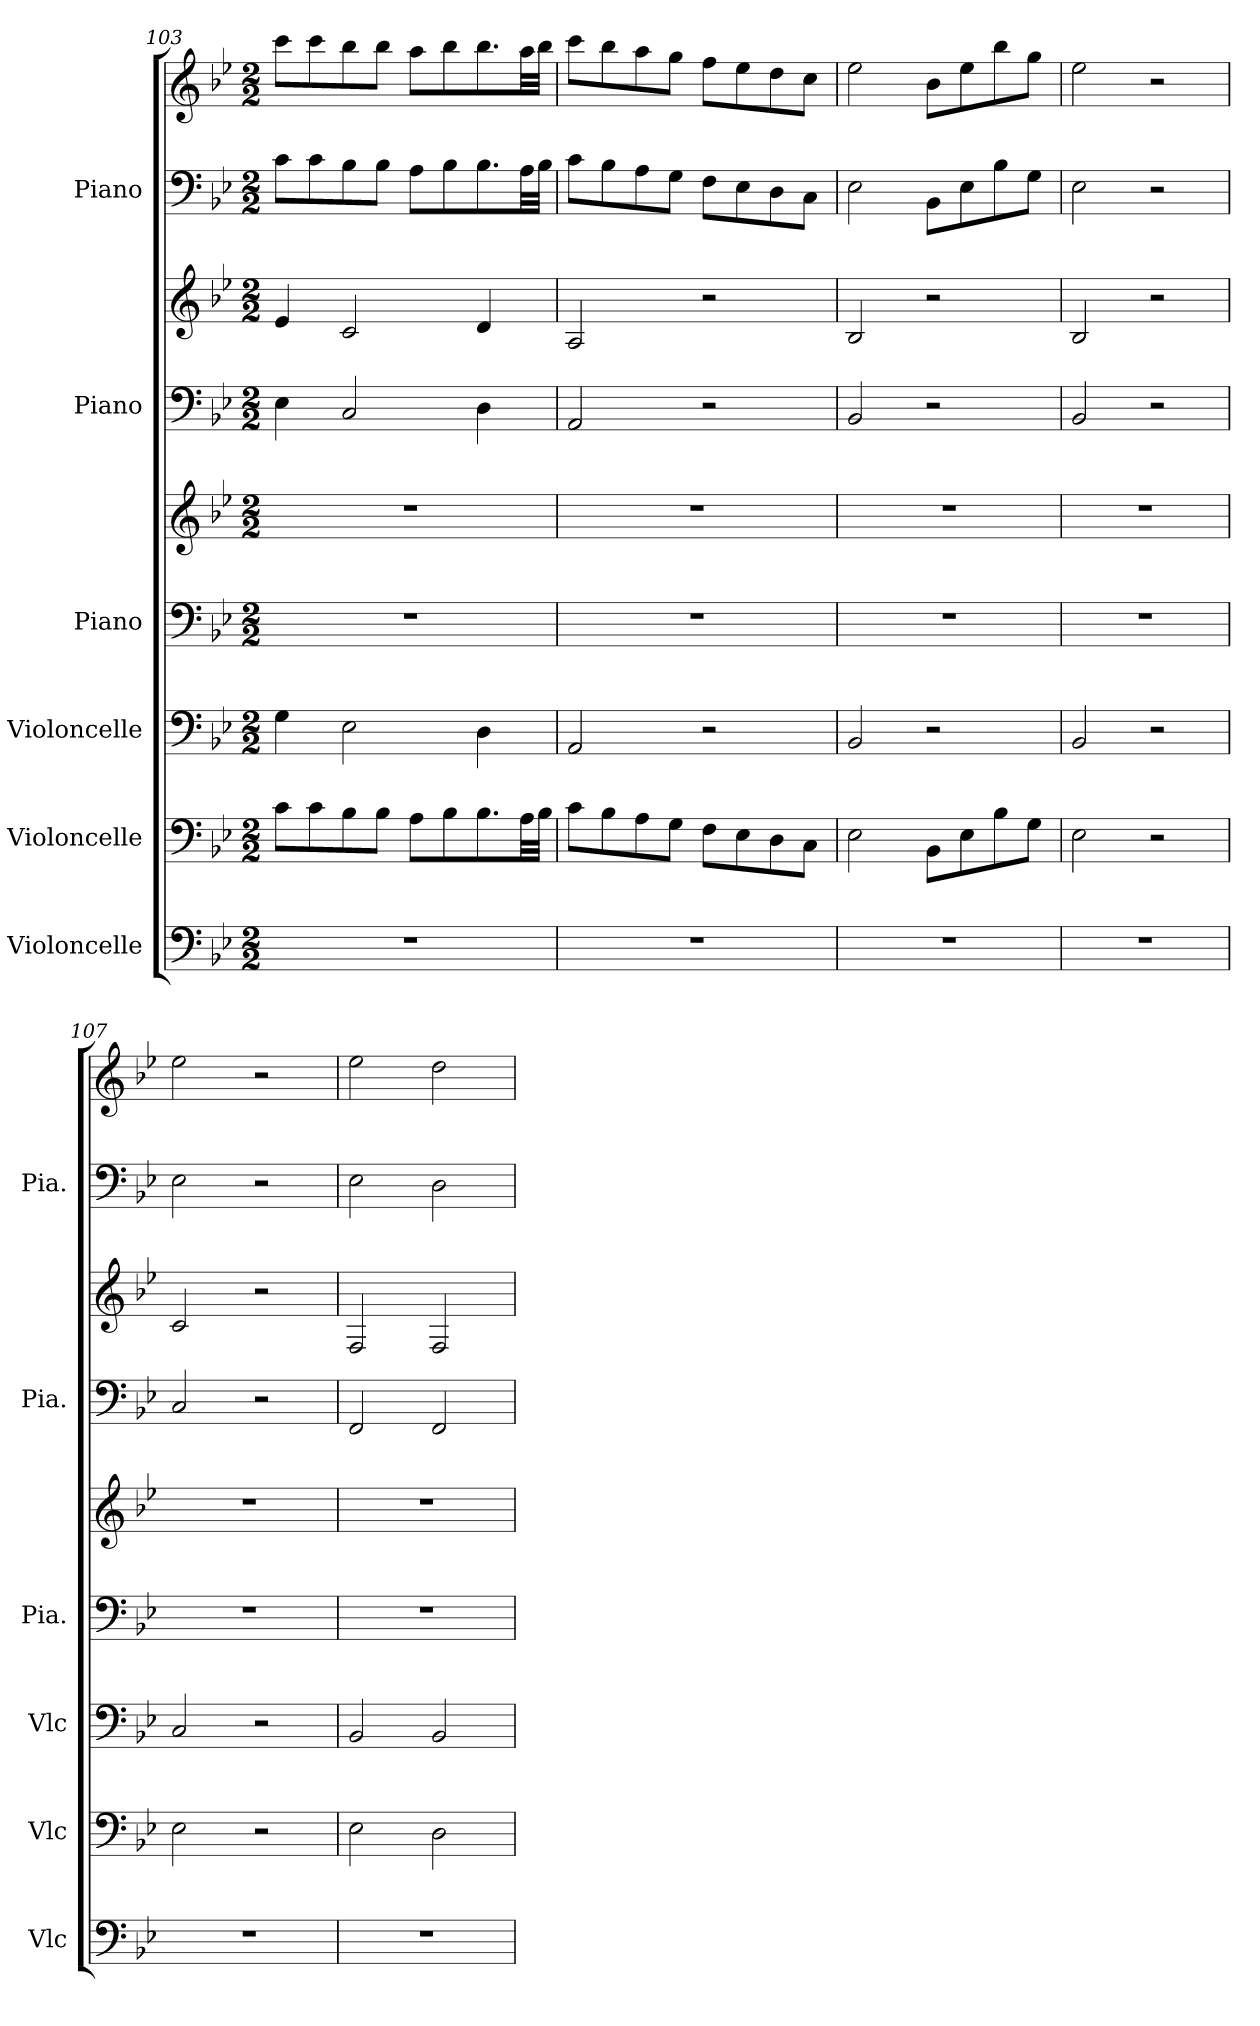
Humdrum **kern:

**kern	**kern	**kern	**kern	**kern	**kern	**kern	**kern	**kern
*part6	*part5	*part4	*part3	*part3	*part2	*part2	*part1	*part1
*staff9	*staff8	*staff7	*staff6	*staff5	*staff4	*staff3	*staff2	*staff1
*I"Violoncelle	*I"Violoncelle	*I"Violoncelle	*I"Piano	*	*I"Piano	*	*I"Piano	*
*I'Vlc	*I'Vlc	*I'Vlc	*I'Pia.	*	*I'Pia.	*	*I'Pia.	*
*clefF4	*clefF4	*clefF4	*clefF4	*clefG2	*clefF4	*clefG2	*clefF4	*clefG2
*k[b-e-]	*k[b-e-]	*k[b-e-]	*k[b-e-]	*k[b-e-]	*k[b-e-]	*k[b-e-]	*k[b-e-]	*k[b-e-]
*M2/2	*M2/2	*M2/2	*M2/2	*M2/2	*M2/2	*M2/2	*M2/2	*M2/2
=103	=103	=103	=103	=103	=103	=103	=103	=103
1r	8c\L	4G\	1r	1r	4E-\	4e-/	8c\L	8ccc\L
.	8c\	.	.	.	.	.	8c\	8ccc\
.	8B-\	2E-\	.	.	2C/	2c/	8B-\	8bb-\
.	8B-\J	.	.	.	.	.	8B-\J	8bb-\J
.	8A\L	.	.	.	.	.	8A\L	8aa\L
.	8B-\	.	.	.	.	.	8B-\	8bb-\
.	8.B-\	4D\	.	.	4D\	4d/	8.B-\	8.bb-\
.	32A\LL	.	.	.	.	.	32A\LL	32aa\LL
.	32B-\JJJ	.	.	.	.	.	32B-\JJJ	32bb-\JJJ
=104	=104	=104	=104	=104	=104	=104	=104	=104
1r	8c\L	2AA/	1r	1r	2AA/	2A/	8c\L	8ccc\L
.	8B-\	.	.	.	.	.	8B-\	8bb-\
.	8A\	.	.	.	.	.	8A\	8aa\
.	8G\J	.	.	.	.	.	8G\J	8gg\J
.	8F\L	2r	.	.	2r	2r	8F\L	8ff\L
.	8E-\	.	.	.	.	.	8E-\	8ee-\
.	8D\	.	.	.	.	.	8D\	8dd\
.	8C\J	.	.	.	.	.	8C\J	8cc\J
!!LO:LB:g=z
=105	=105	=105	=105	=105	=105	=105	=105	=105
1r	2E-\	2BB-/	1r	1r	2BB-/	2B-/	2E-\	2ee-\
.	8BB-\L	2r	.	.	2r	2r	8BB-\L	8b-\L
.	8E-\	.	.	.	.	.	8E-\	8ee-\
.	8B-\	.	.	.	.	.	8B-\	8bb-\
.	8G\J	.	.	.	.	.	8G\J	8gg\J
=106	=106	=106	=106	=106	=106	=106	=106	=106
1r	2E-\	2BB-/	1r	1r	2BB-/	2B-/	2E-\	2ee-\
.	2r	2r	.	.	2r	2r	2r	2r
=107	=107	=107	=107	=107	=107	=107	=107	=107
1r	2E-\	2C/	1r	1r	2C/	2c/	2E-\	2ee-\
.	2r	2r	.	.	2r	2r	2r	2r
=108	=108	=108	=108	=108	=108	=108	=108	=108
1r	2E-\	2BB-/	1r	1r	2FF/	2F/	2E-\	2ee-\
.	2D\	2BB-/	.	.	2FF/	2F/	2D\	2dd\
=	=	=	=	=	=	=	=	=
*-	*-	*-	*-	*-	*-	*-	*-	*-
